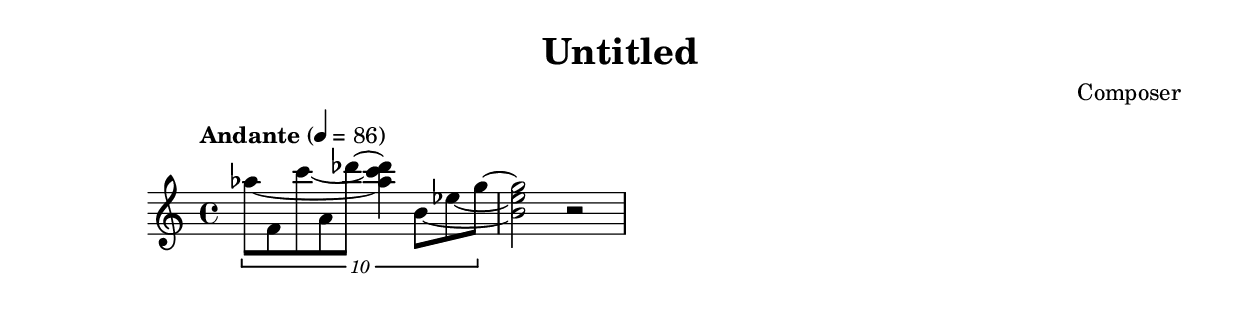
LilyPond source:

\header {
  title = "Untitled"
  composer = "Composer"
}

arpTiesOn = {
  \set tieWaitForNote = ##t
}

testMusic = {
  \arpTiesOn
  \tuplet 10/8 {
    aes''8~ f' c'''~ a' des'''~
    <aes'' c''' des'''>4 b'8~ es''~ g''~
  }
  < b' es'' g''>2 r2
}

\score {
  \new Staff {
    \tempo "Andante" 4 = 86
    \testMusic
  }

  \layout {}
  \midi {}
}